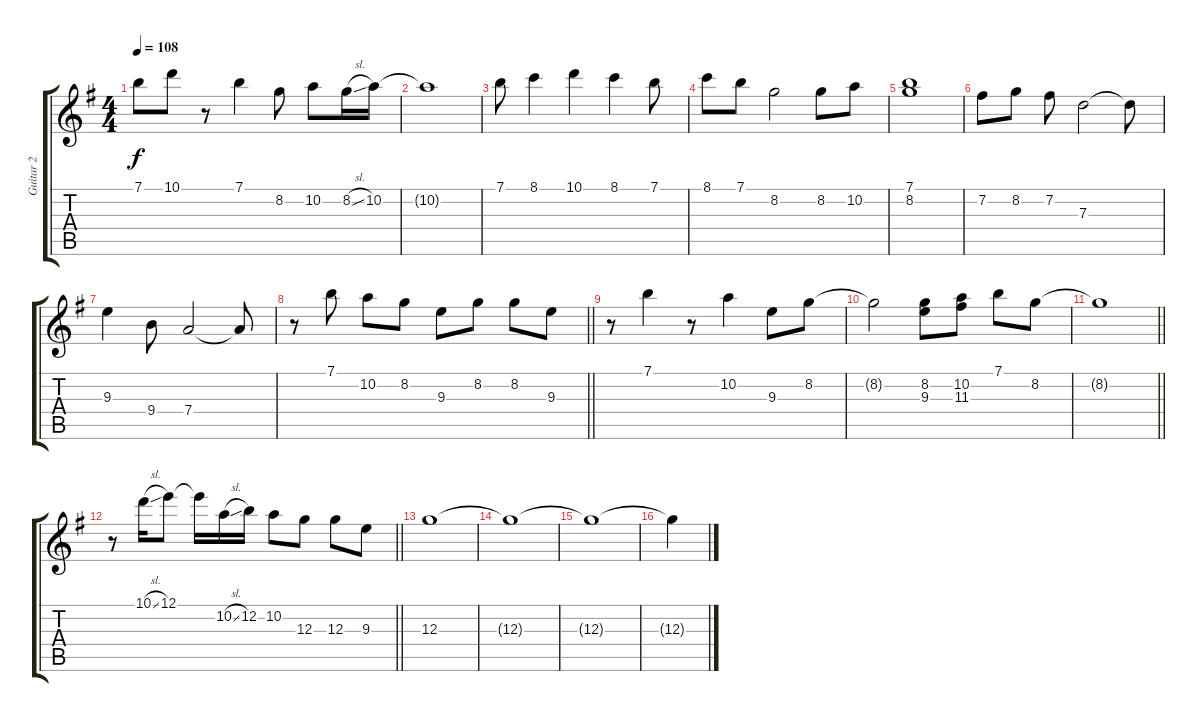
\track ("Guitar 2" "Guitar 2") {instrument acousticguitarnylon}
\staff {score tabs}
\tuning (E4 B3 G3 D3 A2 E2) {hide}
\ts (4 4)
\section ("" "")
\tempo 108
\clef g2
\ks g
7.1.8{dy f} 10.1.8 r.8 7.1.4 8.2.8 10.2.8 8.2{sl}.16 10.2.16 |
10.2{t}.1 |
7.1.8 8.1.4 10.1.4 8.1.4 7.1.8 |
8.1.8 7.1.8 8.2.2 8.2.8 10.2.8 |
(7.1 8.2).1 |
7.2.8 8.2.8 7.2.8 7.3.2 7.3{t}.8 |
9.3.4 9.4.8 7.4.2 7.4{t}.8 |
\barLineRight lightlight
r.8 7.1.8 10.2.8 8.2.8 9.3.8 8.2.8 8.2.8 9.3.8 |
\section ("" "")
r.8 7.1.4 r.8 10.2.4 9.3.8 8.2.8 |
8.2{t}.2 (8.2 9.3).8 (10.2 11.3).8 7.1.8 8.2.8 |
\barLineRight lightlight
8.2{t}.1 |
\barLineRight lightlight
r.8 10.1{sl}.16 12.1.8 12.1{t}.16 10.2{sl}.16 12.2.16 10.2.8 12.3.8 12.3.8 9.3.8 |
12.3.1 |
12.3{t}.1 |
12.3{t}.1 |
12.3{t}.4
